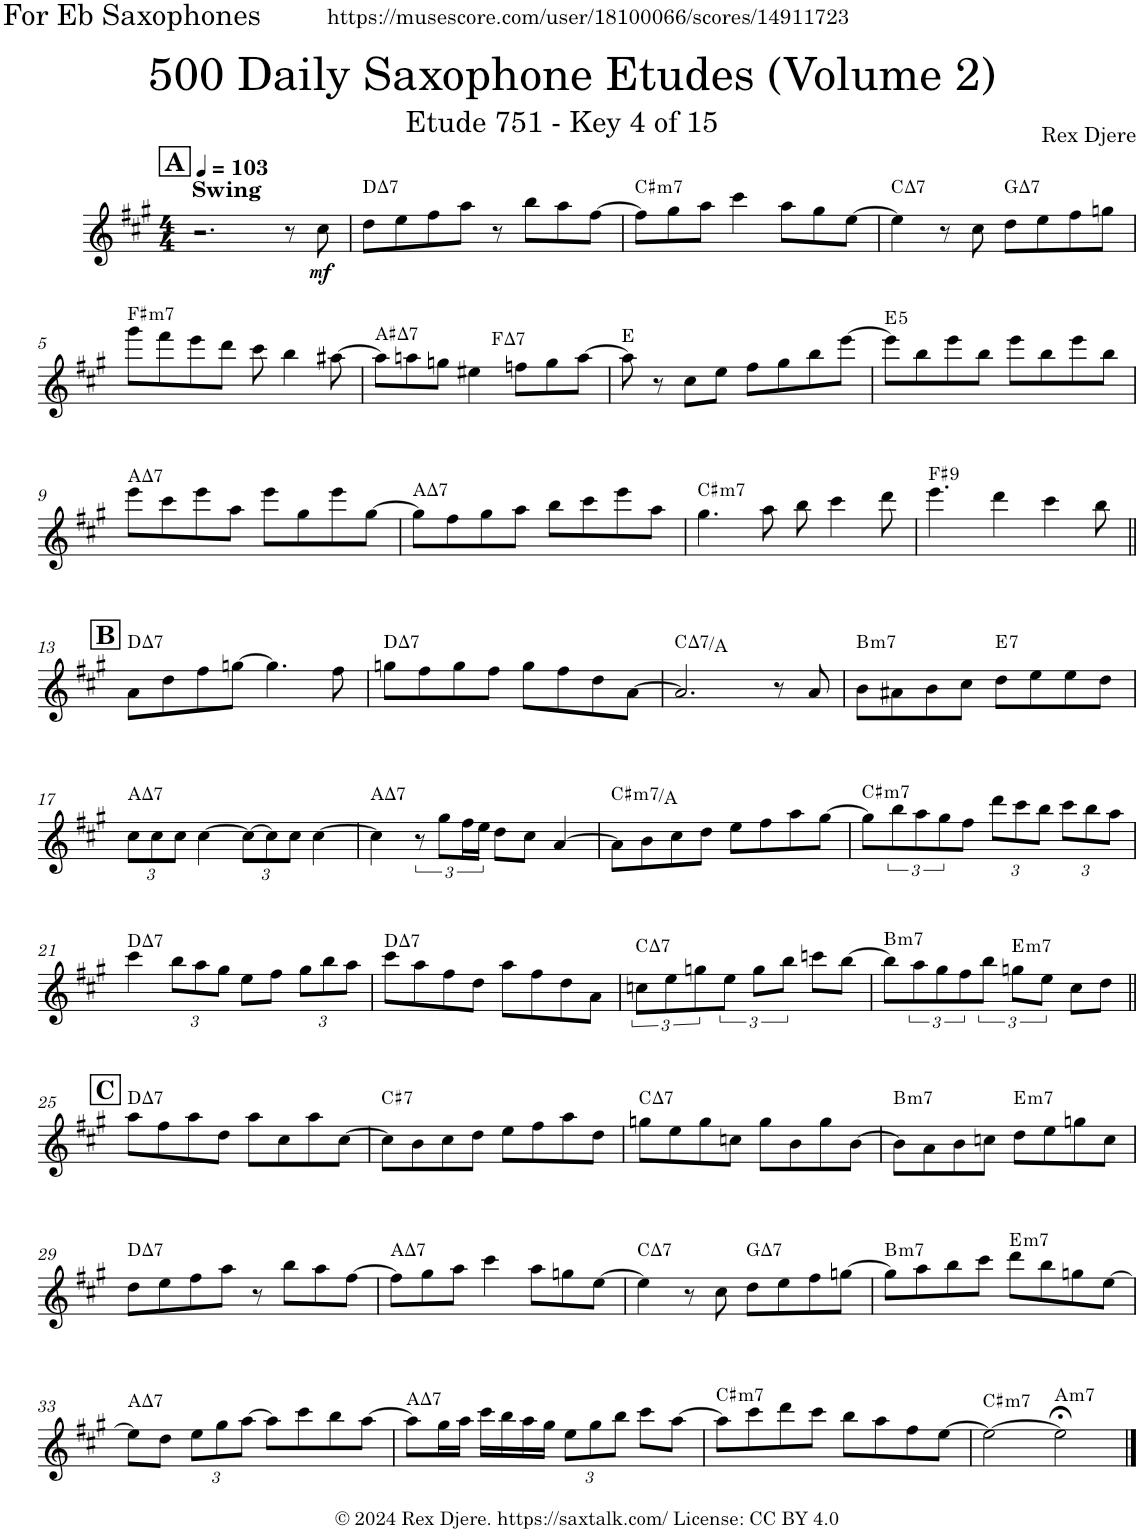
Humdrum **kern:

**kern	**dynam	**harte
*part1	*part1	*part1
*staff1	*staff1	*
*I"Alto Saxophone	*	*
*I'A. Sax.	*	*
*clefG2	*	*
*Trd5c9	*	*
*k[f#c#g#]	*	*
*M4/4	*	*
*MM103	*	*
!!LO:REH:place=s1:a:B:cj:fs=14:t=A
=1	=1	=1
!LO:TX:a:B:t=Swing	!	!
2.r	.	.
8r	.	.
!	!LO:DY:b	!
8cc#\	mf	.
=2	=2	=2
!	!	!LO:H:kt=7
8dd\L	.	D:maj7
8ee\	.	.
8ff#\	.	.
8aa\J	.	.
8r	.	.
8bb\L	.	.
8aa\	.	.
[8ff#\J	.	.
=3	=3	=3
!	!	!LO:H:kt=m7
8ff#\L]	.	C#:min7
8gg#\	.	.
8aa\J	.	.
4ccc#\	.	.
8aa\L	.	.
8gg#\	.	.
[8ee\J	.	.
=4	=4	=4
!	!	!LO:H:kt=7
4ee\]	.	C:maj7
8r	.	.
8cc#\	.	.
!	!	!LO:H:kt=7
8dd\L	.	G:maj7
8ee\	.	.
8ff#\	.	.
8ggn\J	.	.
!!LO:LB:g=z
=5	=5	=5
!	!	!LO:H:kt=m7
8ggg#\L	.	F#:min7
8fff#\	.	.
8eee\	.	.
8ddd\J	.	.
8ccc#\	.	.
4bb\	.	.
[8aa#X\	.	.
=6	=6	=6
!	!	!LO:H:kt=7
*^	*	*
8aa#\L]	2ryy	.	A#:maj7
8aan\	.	.	.
8ggn\J	.	.	.
4ee#X\	.	.	.
!	!	!	!LO:H:kt=7
.	2ryy	.	F:maj7
8ffn\L	.	.	.
8gg\	.	.	.
[8aa\J	.	.	.
*v	*v	*	*
=7	=7	=7
8aa\]	.	E:maj
8r	.	.
8cc#\L	.	.
8ee\J	.	.
8ff#\L	.	.
8gg#\	.	.
8bb\	.	.
[8eee\J	.	.
=8	=8	=8
!	!	!LO:H:kt=5
8eee\L]	.	E:(1,5)
8bb\	.	.
8eee\	.	.
8bb\J	.	.
8eee\L	.	.
8bb\	.	.
8eee\	.	.
8bb\J	.	.
!!LO:LB:g=z
=9	=9	=9
!	!	!LO:H:kt=7
8eee\L	.	A:maj7
8ccc#\	.	.
8eee\	.	.
8aa\J	.	.
8eee\L	.	.
8gg#\	.	.
8eee\	.	.
[8gg#\J	.	.
=10	=10	=10
!	!	!LO:H:kt=7
8gg#\L]	.	A:maj7
8ff#\	.	.
8gg#\	.	.
8aa\J	.	.
8bb\L	.	.
8ccc#\	.	.
8eee\	.	.
8aa\J	.	.
=11	=11	=11
!	!	!LO:H:kt=m7
4.gg#\	.	C#:min7
8aa\	.	.
8bb\	.	.
4ccc#\	.	.
8ddd\	.	.
=12	=12	=12
!	!	!LO:H:kt=9
4.eee\	.	F#:9
4ddd\	.	.
4ccc#\	.	.
8bb\	.	.
!!LO:LB:g=z
!!LO:REH:place=s1:a:B:cj:fs=14:t=B
=13||	=13||	=13||
!	!	!LO:H:kt=7
8a\L	.	D:maj7
8dd\	.	.
8ff#\	.	.
[8ggn\J	.	.
4.gg\]	.	.
8ff#\	.	.
=14	=14	=14
!	!	!LO:H:kt=7
8ggn\L	.	D:maj7
8ff#\	.	.
8gg\	.	.
8ff#\J	.	.
8gg\L	.	.
8ff#\	.	.
8dd\	.	.
[8a\J	.	.
=15	=15	=15
!	!	!LO:H:kt=7
2.a/]	.	C:maj7/6
8r	.	.
8a/	.	.
=16	=16	=16
!	!	!LO:H:kt=m7
8b\L	.	B:min7
8a#X\	.	.
8b\	.	.
8cc#\J	.	.
!	!	!LO:H:kt=7
8dd\L	.	E:7
8ee\	.	.
8ee\	.	.
8dd\J	.	.
!!LO:LB:g=z
=17	=17	=17
*Xbrackettup	*	*
!	!	!LO:H:kt=7
12cc#\L	.	A:maj7
12cc#\	.	.
12cc#\J	.	.
[4cc#\	.	.
12cc#\L_	.	.
12cc#\]	.	.
12cc#\J	.	.
[4cc#\	.	.
=18	=18	=18
!	!	!LO:H:kt=7
4cc#\]	.	A:maj7
*brackettup	*	*
12r	.	.
12gg#\L	.	.
24ff#\L	.	.
24ee\JJ	.	.
8dd\L	.	.
8cc#\J	.	.
[4a/	.	.
=19	=19	=19
!	!	!LO:H:kt=m7
8a\L]	.	C#:min7/b6
8b\	.	.
8cc#\	.	.
8dd\J	.	.
8ee\L	.	.
8ff#\	.	.
8aa\	.	.
[8gg#\J	.	.
=20	=20	=20
!	!	!LO:H:kt=m7
8gg#\L]	.	C#:min7
12bb\	.	.
12aa\	.	.
12gg#\	.	.
8ff#\J	.	.
*Xbrackettup	*	*
12ddd\L	.	.
12ccc#\	.	.
12bb\J	.	.
12ccc#\L	.	.
12bb\	.	.
12aa\J	.	.
!!LO:LB:g=z
=21	=21	=21
!	!	!LO:H:kt=7
4ccc#\	.	D:maj7
12bb\L	.	.
12aa\	.	.
12gg#\J	.	.
8ee\L	.	.
8ff#\J	.	.
12gg#\L	.	.
12bb\	.	.
12aa\J	.	.
=22	=22	=22
!	!	!LO:H:kt=7
8ccc#\L	.	D:maj7
8aa\	.	.
8ff#\	.	.
8dd\J	.	.
8aa\L	.	.
8ff#\	.	.
8dd\	.	.
8a\J	.	.
=23	=23	=23
!	!	!LO:H:kt=7
8ccn\L	.	C:maj7
8ee\	.	.
8ggn\	.	.
8ee\J	.	.
8gg\L	.	.
8bb\J	.	.
8cccn\L	.	.
[8bb\J	.	.
=24	=24	=24
!	!	!LO:H:kt=m7
8bb\L]	.	B:min7
*brackettup	*	*
12aa\	.	.
12gg#\	.	.
12ff#\	.	.
8bb\J	.	.
!	!	!LO:H:kt=m7
8ggn\L	.	E:min7
8ee\J	.	.
8cc#\L	.	.
8dd\J	.	.
!!LO:LB:g=z
!!LO:REH:place=s1:a:B:cj:fs=14:t=C
=25||	=25||	=25||
!	!	!LO:H:kt=7
8aa\L	.	D:maj7
8ff#\	.	.
8aa\	.	.
8dd\J	.	.
8aa\L	.	.
8cc#\	.	.
8aa\	.	.
[8cc#\J	.	.
=26	=26	=26
!	!	!LO:H:kt=7
8cc#\L]	.	C#:7
8b\	.	.
8cc#\	.	.
8dd\J	.	.
8ee\L	.	.
8ff#\	.	.
8aa\	.	.
8dd\J	.	.
=27	=27	=27
!	!	!LO:H:kt=7
8ggn\L	.	C:maj7
8ee\	.	.
8gg\	.	.
8ccn\J	.	.
8gg\L	.	.
8b\	.	.
8gg\	.	.
[8b\J	.	.
=28	=28	=28
!	!	!LO:H:kt=m7
8b\L]	.	B:min7
8a\	.	.
8b\	.	.
8ccn\J	.	.
!	!	!LO:H:kt=m7
8dd\L	.	E:min7
8ee\	.	.
8ggn\	.	.
8cc\J	.	.
!!LO:LB:g=z
=29	=29	=29
!	!	!LO:H:kt=7
8dd\L	.	D:maj7
8ee\	.	.
8ff#\	.	.
8aa\J	.	.
8r	.	.
8bb\L	.	.
8aa\	.	.
[8ff#\J	.	.
=30	=30	=30
!	!	!LO:H:kt=7
8ff#\L]	.	A:maj7
8gg#\	.	.
8aa\J	.	.
4ccc#\	.	.
8aa\L	.	.
8ggn\	.	.
[8ee\J	.	.
=31	=31	=31
!	!	!LO:H:kt=7
4ee\]	.	C:maj7
8r	.	.
8cc#\	.	.
!	!	!LO:H:kt=7
8dd\L	.	G:maj7
8ee\	.	.
8ff#\	.	.
[8ggn\J	.	.
=32	=32	=32
!	!	!LO:H:kt=m7
8gg\L]	.	B:min7
8aa\	.	.
8bb\	.	.
8ccc#\J	.	.
!	!	!LO:H:kt=m7
8ddd\L	.	E:min7
8bb\	.	.
8ggn\	.	.
[8ee\J	.	.
!!LO:LB:g=z
=33	=33	=33
!	!	!LO:H:kt=7
8ee\L]	.	A:maj7
8dd\J	.	.
*Xbrackettup	*	*
12ee\L	.	.
12gg#\	.	.
[12aa\J	.	.
8aa\L]	.	.
8ccc#\	.	.
8bb\	.	.
[8aa\J	.	.
=34	=34	=34
!	!	!LO:H:kt=7
8aa\L]	.	A:maj7
16gg#\L	.	.
16aa\JJ	.	.
16ccc#\LL	.	.
16bb\	.	.
16aa\	.	.
16gg#\JJ	.	.
12ee\L	.	.
12gg#\	.	.
12bb\J	.	.
8ccc#\L	.	.
[8aa\J	.	.
=35	=35	=35
!	!	!LO:H:kt=m7
8aa\L]	.	C#:min7
8ccc#\	.	.
8ddd\	.	.
8ccc#\J	.	.
8bb\L	.	.
8aa\	.	.
8ff#\	.	.
[8ee\J	.	.
=36	=36	=36
!	!	!LO:H:kt=m7
2ee\_	.	C#:min7
!	!	!LO:H:kt=m7
2ee;<\]	.	A:min7
==	==	==
*-	*-	*-
